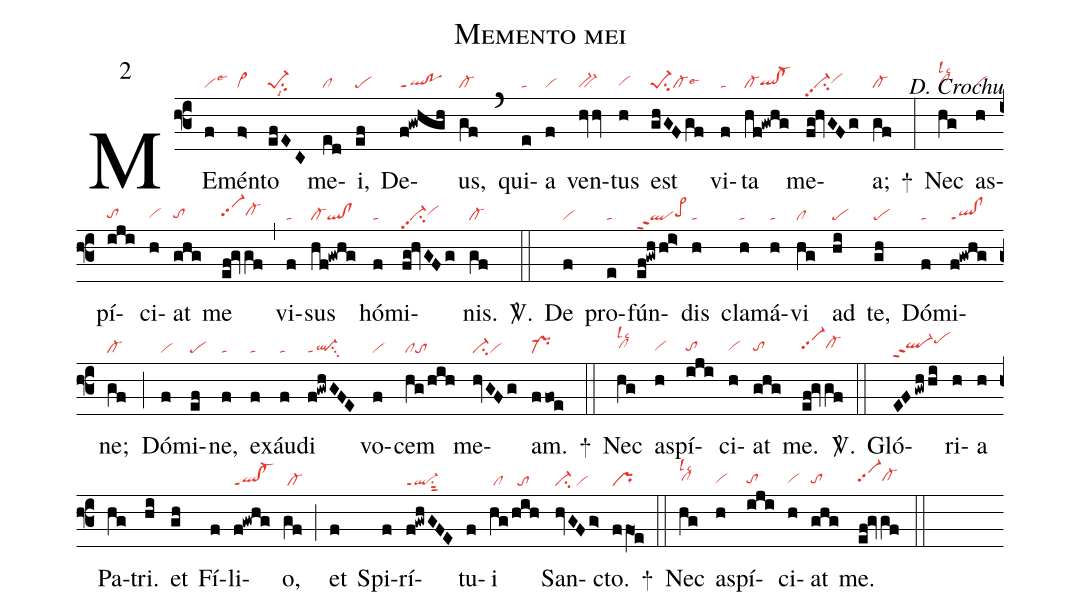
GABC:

name: Memento mei;
commentary: D. Crochu;
mode: 2;
nabc-lines:1;
%%
(f3)
ME(f|vilse3)mén(f>|vi>)to(efEC|pe-1su2lsi8) me(ed|cl)i,(ef|pe) De(f!gwhgh|ql!poppt1)us,(gf|cl-) (`)
qui(e|ta)a(f|vi) ven(hvhv|bv-)tus(h|vihg) est(ghGFgf|pe-1su2cl-lse6) vi(f|ta)ta(hf!gwhg|cl-qlhg!cl-hg) me(fg!hvGFg|vi-pp2su2vihh)a;(gf|cl-) +(:)
Nec(hg|clhhlsl2lsc2) as(h|vihg)pí(iji|tohg)ci(h|vihg)at(ghg|tohg) me(ef!gvgf|vi-hhpp2cl-hh) (,)
vi(f|ta)sus(hf!gwhg|cl-ql!cl) hó(f|ta)mi(fg!hvGFg|vi-pp2su2vihh)nis.(gf|cl-) <sp>V/</sp>.(::)
De(f|vi) pro(e|ta)fún(ef!gwhhi>|qlppt2pe>hh)dis(h|ta) cla(h|ta)má(h|ta)vi(hg|cl) ad(hi|pe) te,(gh|pe) Dó(f|ta)mi(f!gwhg|ql!clppt1)ne;(gf|cl-) (;)
Dó(f|vi)mi(ef|pe)ne,(f|ta) e(f|ta)xáu(f|ta)di(f!gwhGFE|ql-ppt1su3) vo(f|vi)cem(hg/hih|clto) me(hvGFg|ci-vi)am.(ffoe|pr-) +(::)
Nec(hg|clhhlsl2lsc2) as(h|vihg)pí(iji|tohg)ci(h|vihg)at(ghg|tohg) me.(ef!gvgf|vi-hhpp2cl-hh) <sp>V/</sp>.(::)
Gló(EFgwhhi|ql-hhppt2pehj)ri(h)a(h) Pa(hg)tri.(hi) et(gh) Fí(f)li(f!gwhg|ql!cl-ppt1)o,(gf|/cl-) (;)
et(f) Spi(f)rí(f!gwhGFE|ql-ppt1su1sut2)tu(f)i(hg|/cl|/hih|//to) San(hvGFg>|ci-/vi)cto.(ffO1e|pr) +(::)
Nec(hg|clhhlsl2lsc2) as(h|vihg)pí(iji|tohg)ci(h|vihg)at(ghg|tohg) me.(ef!gvgf|vi-hhpp2cl-hh) (::)
